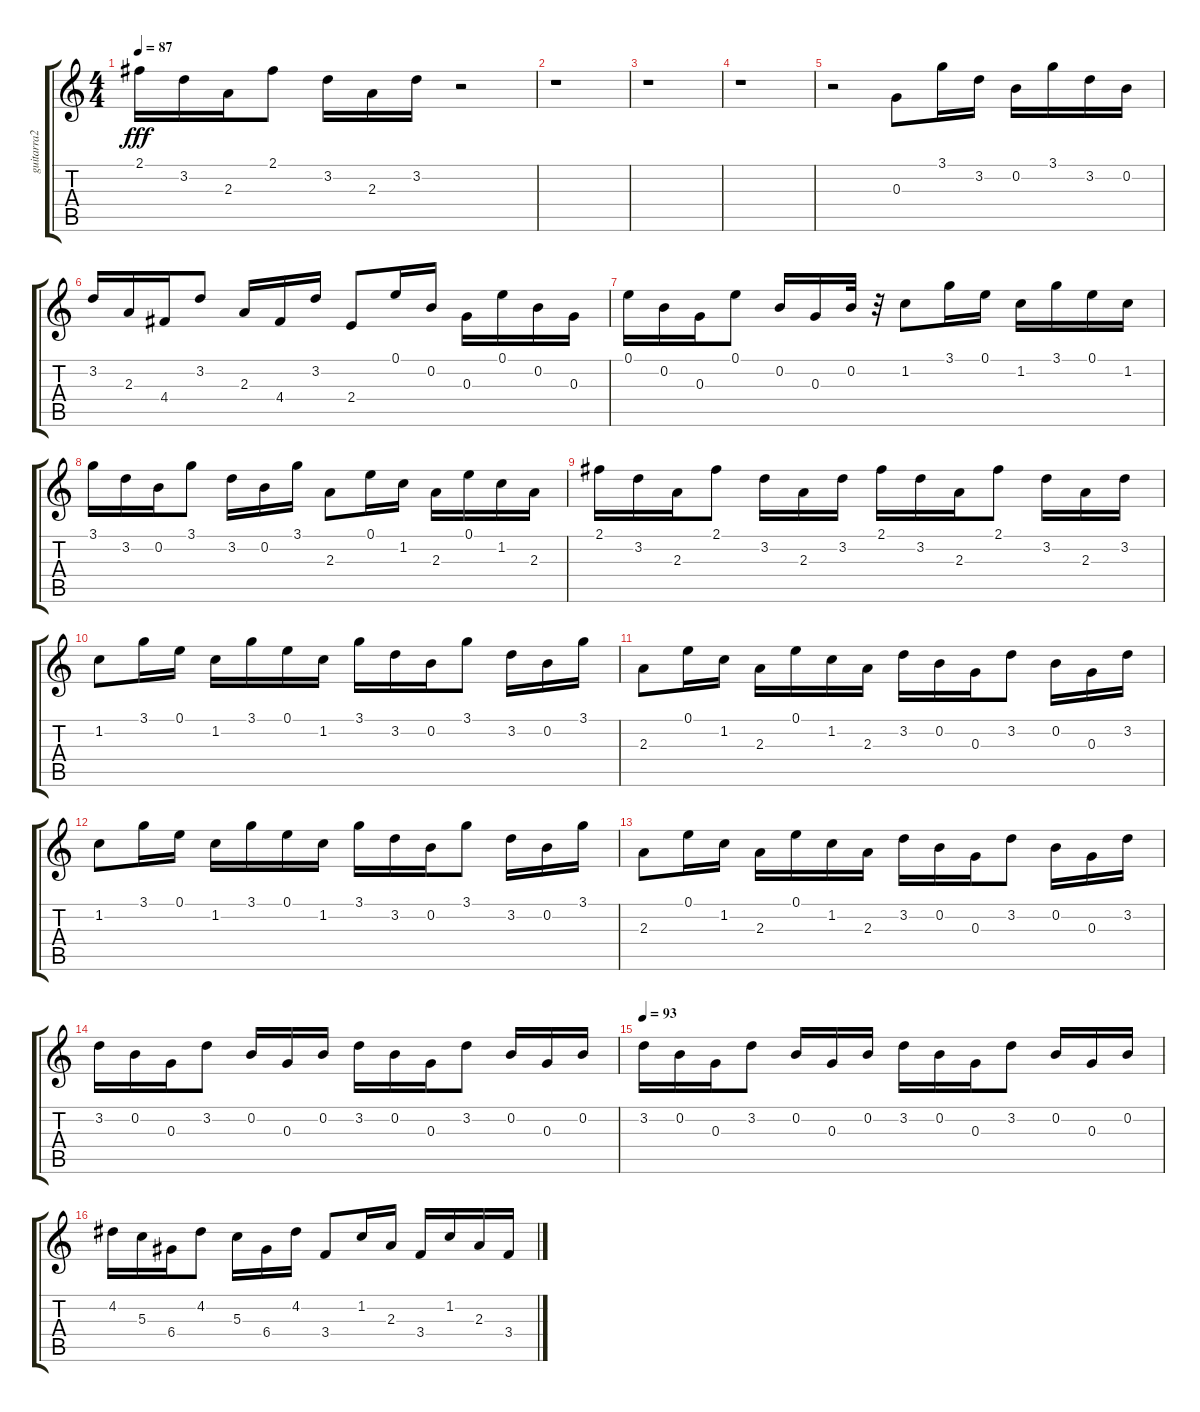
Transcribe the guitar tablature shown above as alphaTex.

\track ("guitarra2" "guitarra2") {instrument electricguitarclean}
\staff {score tabs}
\tuning (E4 B3 G3 D3 A2 E2) {hide}
\ts (4 4)
\tempo 87
\clef g2
\ks c
2.1.16{dy fff} 3.2.16 2.3.16 2.1.8 3.2.16 2.3.16 3.2.16 r.2 |
r.1 |
r.1 |
r.1 |
r.2 0.3.8 3.1.16 3.2.16 0.2.16 3.1.16 3.2.16 0.2.16 |
3.2.16 2.3.16 4.4.16 3.2.8 2.3.16 4.4.16 3.2.16 2.4.8 0.1.16 0.2.16 0.3.16 0.1.16 0.2.16 0.3.16 |
0.1.16 0.2.16 0.3.16 0.1.8 0.2.16 0.3.16 0.2.32 r.32 1.2.8 3.1.16 0.1.16 1.2.16 3.1.16 0.1.16 1.2.16 |
3.1.16 3.2.16 0.2.16 3.1.8 3.2.16 0.2.16 3.1.16 2.3.8 0.1.16 1.2.16 2.3.16 0.1.16 1.2.16 2.3.16 |
2.1.16 3.2.16 2.3.16 2.1.8 3.2.16 2.3.16 3.2.16 2.1.16 3.2.16 2.3.16 2.1.8 3.2.16 2.3.16 3.2.16 |
1.2.8 3.1.16 0.1.16 1.2.16 3.1.16 0.1.16 1.2.16 3.1.16 3.2.16 0.2.16 3.1.8 3.2.16 0.2.16 3.1.16 |
2.3.8 0.1.16 1.2.16 2.3.16 0.1.16 1.2.16 2.3.16 3.2.16 0.2.16 0.3.16 3.2.8 0.2.16 0.3.16 3.2.16 |
1.2.8 3.1.16 0.1.16 1.2.16 3.1.16 0.1.16 1.2.16 3.1.16 3.2.16 0.2.16 3.1.8 3.2.16 0.2.16 3.1.16 |
2.3.8 0.1.16 1.2.16 2.3.16 0.1.16 1.2.16 2.3.16 3.2.16 0.2.16 0.3.16 3.2.8 0.2.16 0.3.16 3.2.16 |
3.2.16 0.2.16 0.3.16 3.2.8 0.2.16 0.3.16 0.2.16 3.2.16 0.2.16 0.3.16 3.2.8 0.2.16 0.3.16 0.2.16 |
\tempo 93
3.2.16 0.2.16 0.3.16 3.2.8 0.2.16 0.3.16 0.2.16 3.2.16 0.2.16 0.3.16 3.2.8 0.2.16 0.3.16 0.2.16 |
4.2.16 5.3.16 6.4.16 4.2.8 5.3.16 6.4.16 4.2.16 3.4.8 1.2.16 2.3.16 3.4.16 1.2.16 2.3.16 3.4.16
